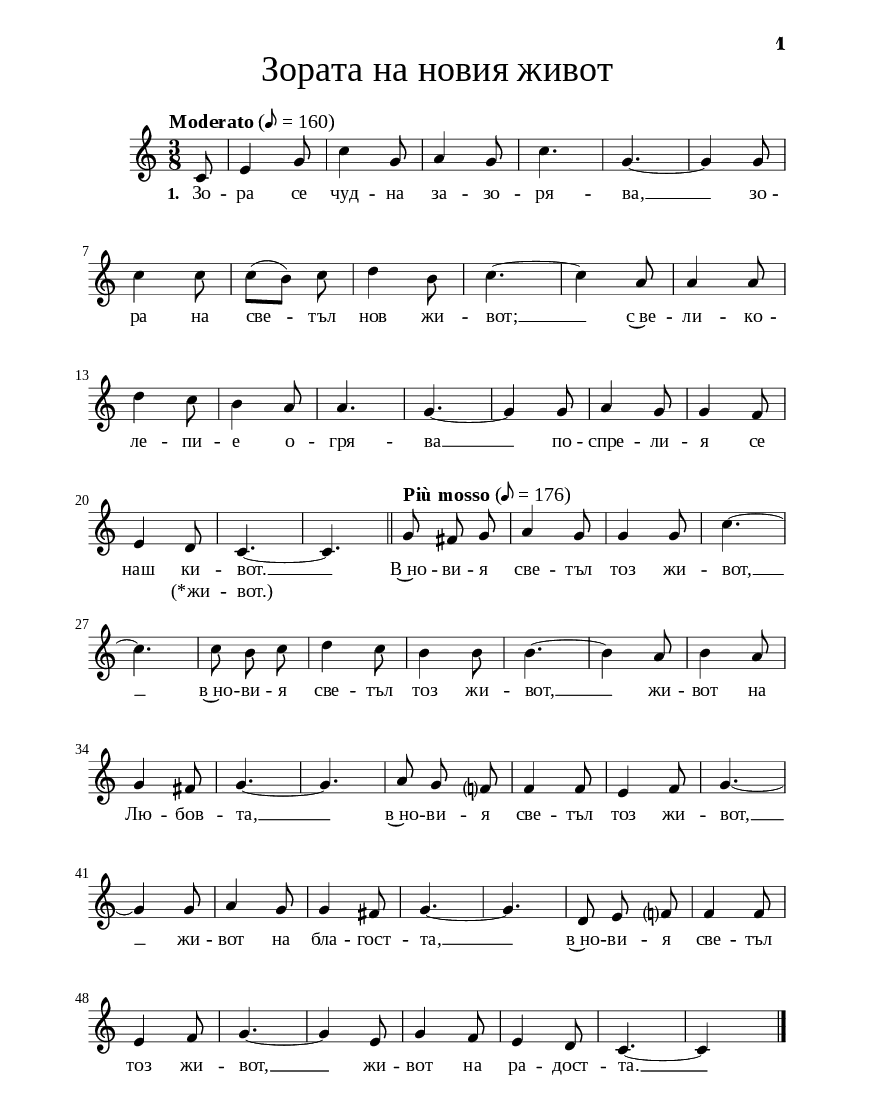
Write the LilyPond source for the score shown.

\version "2.24.4"

% include paper part and global functions
\include "include/globals.ily"

\bookpart {
  \label #'ref016
  \tocItem \markup "Зората на новия живот"
  \include "include/bookpart-paper.ily"
  \score {
    \include "include/score-layout.ily"

    \new Voice \absolute  {
      \clef treble
      \key c \major
      \time 3/8
      \tempoFunc "Moderato" 8 "160"
      \partial 8
      \autoBeamOff
      c'8 |e'4 g'8|c''4 g'8 |a'4 g'8 |c''4.| g'4. ~ |  g'4 g'8 |\break
      c''4 c''8| \once \autoBeamOn c''8 ([  b'8  ])  \noBeam  c''8 |d''4 b'8  |c''4. ~ | c''4  a'8| a'4 a'8| \break
      d''4  c''8| b'4 a'8| a'4. | g'4. ~ | g'4  g'8 | a'4 g'8 | g'4 f'8 | \break
      e'4 d'8| c'4. ~ | c'4.  | \bar "||"
      \tempoFunc "Più mosso" 8 "176"
      g'8  fis'8 g'8 | a'4 g'8 | g'4 g'8 | c''4. ~ | \break
      c''4.  | c''8 b'8 c''8| d''4 c''8 | b'4  b'8 | b'4. ~ | b'4   a'8| b'4 a'8 | \break
      g'4 fis'8 | g'4. ~ | g'4.  | a'8 g'8 f'?8 | f'4 f'8 | e'4 f'8 | g'4. ~ | \break
      g'4  g'8 | a'4 g'8 | g'4 fis'8 | g'4. ~ | g'4. | d'8 e'8 f'?8| f'4 f'8 | \break
      e'4 f'8 | g'4. ~ |g'4  e'8 | g'4 f'8 | e'4 d'8 | c'4. ~ | c' 4 s8 | \bar "|."
    }

    \addlyrics {
      \set stanza = "1. " Зо -- ра се чуд -- на за -- зо -- ря -- ва, __ зо --
      ра на све -- тъл нов жи -- вот; __ с~ве -- ли -- ко --
      ле -- пи -- е о -- гря -- ва __  по -- спре -- ли -- я се
      наш ки -- вот. __  В~но -- ви -- я све -- тъл тоз жи -- вот, __
      в~но -- ви -- я све -- тъл тоз жи -- вот, __  жи -- вот на
      Лю -- бов -- та, __   в~но -- ви -- я све -- тъл тоз жи -- вот, __
      жи -- вот на бла -- гост -- та, __  в~но -- ви -- я све -- тъл
      тоз жи -- вот, __  жи -- вот на ра -- дост -- та. __
    }
    \addlyrics {
      \repeat unfold 32 { \skip 2 } (*жи -- вот.)
    }

    \header {
      title = \titleFunc #'ref_desc_10 "Зората на новия живот" "Zorata na novija život"
    }

    \midi{}
  } % score

  \pageBreak

  \markup \abs-fontsize #11 \override #`(baseline-skip . ,bgCoupletBaselineSkip) {
    \fill-line {
      \column {
        \line {
          \bold "2."
          \column {
            "И птички въздуха изпълнят"
            "с възторг и сладки песни в хор,"
            "хармонията да допълнят"
            "в големия небесен двор."
          }
        }
        \vspace #1
        \line{ \italic"    Припев:"}
        %\vspace #0.3
        \line {
          "   "
          \column {
            "В новия светъл тоз живот, (2)"
            "живот на Любовта,"
            "в новия светъл тоз живот,"
            "живот на благостта,"
            "в новия светъл тоз живот,"
            "живот на радостта."
          }
        }
        \vspace #1
        \line {
          \bold "3."
          \column {
            "Трепти зората лекокрила"
            "и буди нашите души;"
            "като любяща майка мила"
            "подканва всекиго: „Стани!“."
          }
        }
        \vspace #1
        \line {
          \bold " "
          \column {
            \italic "  Припев ..."
          }
        }
        \vspace #0.5
        \line {
          \bold "4."
          \column {
            "Лъчи от любовта ни вливат"
            "в гърдите жива топлина,"
            "със сладка вяра ни повдигат"
            "във крепост и виделина."
          }
        }
        \vspace #1
        \line {
          \bold " "
          \column {
            \italic"  Припев ..."
          }
        }
        \vspace #0.5
        \line {
          \bold "5."
          \column {
            "О, тез лъчи от Бога идат,"
            "те пълнят нашите сърца"
            "и шепнат сладко как Той вика:"
            "„Елате, Mоите деца!“."
          }
        }
      }
    }
  }

} % bookpart
